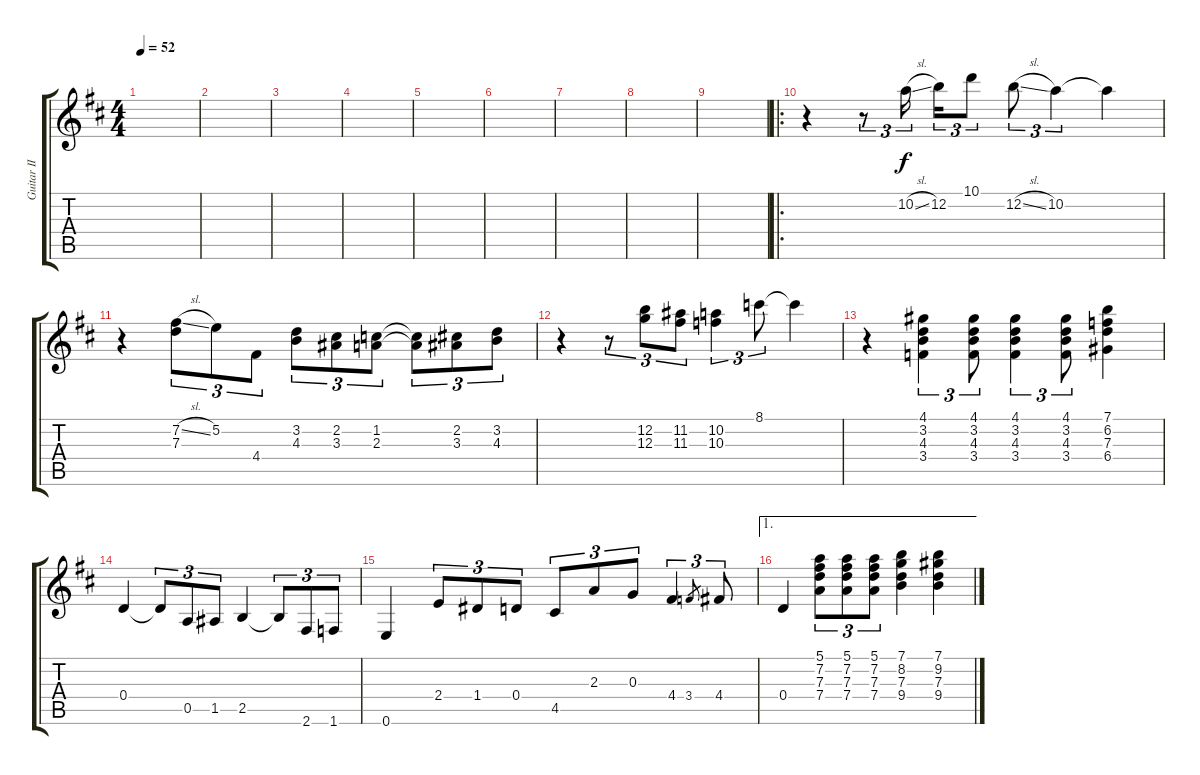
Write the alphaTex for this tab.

\track ("Guitar II" "Guitar II") {instrument distortionguitar}
\staff {score tabs}
\tuning (E4 B3 G3 D3 A2 E2) {hide}
\ts (4 4)
\tempo 52
\clef g2
\ks d
|
|
|
|
|
|
|
|
|
\ro
r.4 r.8{tu (3 2)} 10.2{sl}.16{tu (3 2)} 12.2.16{tu (3 2)} 10.1.8{tu (3 2)} 12.2{sl}.8{tu (3 2)} 10.2.4{tu (3 2)} 10.2{t}.4 |
r.4 (7.2{sl} 7.3).8{tu (3 2)} 5.2.8{tu (3 2)} 4.4.8{tu (3 2)} (3.2 4.3).8{tu (3 2)} (2.2 3.3).8{tu (3 2)} (1.2 2.3).8{tu (3 2)} (1.2{t} 2.3{t}).8{tu (3 2)} (2.2 3.3).8{tu (3 2)} (3.2 4.3).8{tu (3 2)} |
r.4 r.8{tu (3 2)} (12.2 12.3).8{tu (3 2)} (11.2 11.3).8{tu (3 2)} (10.2 10.3).4{tu (3 2)} 8.1.8{tu (3 2)} 8.1{t}.4 |
r.4 (4.1 3.2 4.3 3.4).4{tu (3 2)} (4.1 3.2 4.3 3.4).8{tu (3 2)} (4.1 3.2 4.3 3.4).4{tu (3 2)} (4.1 3.2 4.3 3.4).8{tu (3 2)} (7.1 6.2 7.3 6.4).4 |
0.4.4 0.4{t}.8{tu (3 2)} 0.5.8{tu (3 2)} 1.5.8{tu (3 2)} 2.5.4 2.5{t}.8{tu (3 2)} 2.6.8{tu (3 2)} 1.6.8{tu (3 2)} |
0.6.4 2.4.8{tu (3 2)} 1.4.8{tu (3 2)} 0.4.8{tu (3 2)} 4.5.8{tu (3 2)} 2.3.8{tu (3 2)} 0.3.8{tu (3 2)} 4.4.4{tu (3 2)} 3.4.8{gr} 4.4.8{tu (3 2)} |
\ae 1
0.4.4 (5.1 7.2 7.3 7.4).8{tu (3 2)} (5.1 7.2 7.3 7.4).8{tu (3 2)} (5.1 7.2 7.3 7.4).8{tu (3 2)} (7.1 8.2 7.3 9.4).4 (7.1 9.2 7.3 9.4).4
